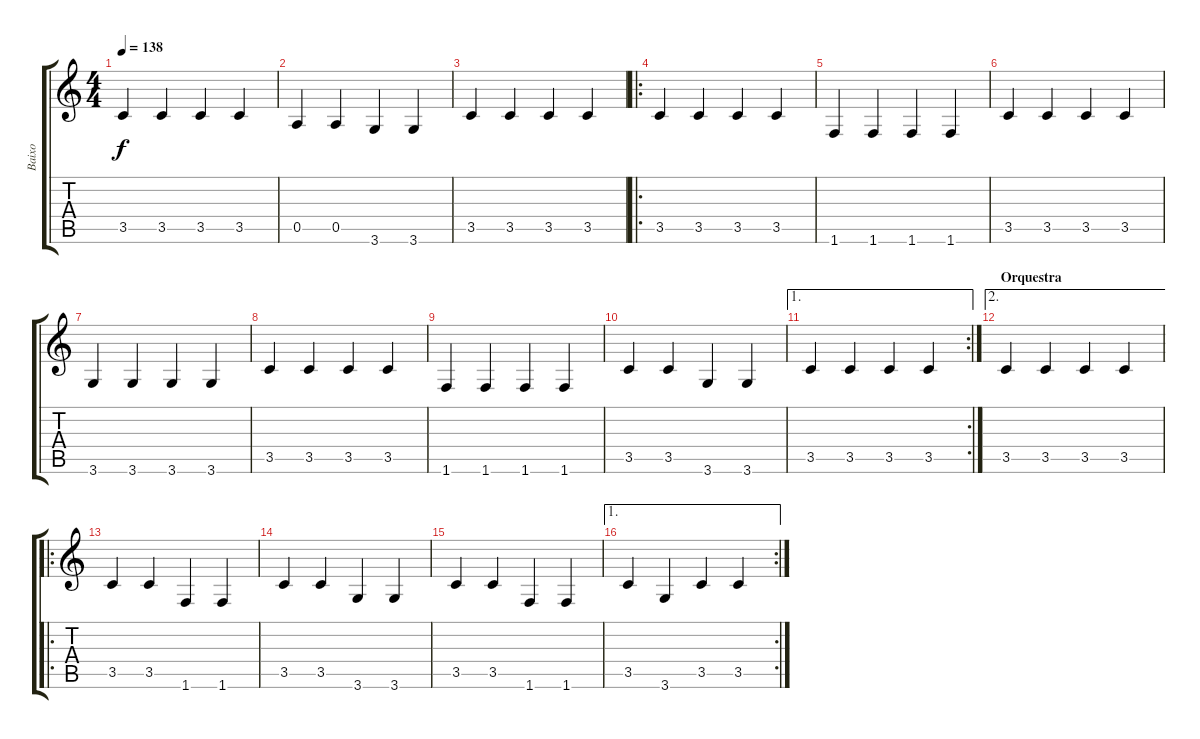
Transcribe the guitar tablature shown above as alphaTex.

\track ("Baixo" "Baixo") {instrument acousticbass}
\staff {score tabs}
\tuning (E4 B3 G3 D3 A2 E2) {hide}
\ts (4 4)
\tempo 138
\clef g2
\ks c
3.5.4{dy f} 3.5.4 3.5.4 3.5.4 |
0.5.4 0.5.4 3.6.4 3.6.4 |
3.5.4 3.5.4 3.5.4 3.5.4 |
\ro
3.5.4 3.5.4 3.5.4 3.5.4 |
1.6.4 1.6.4 1.6.4 1.6.4 |
3.5.4 3.5.4 3.5.4 3.5.4 |
3.6.4 3.6.4 3.6.4 3.6.4 |
3.5.4 3.5.4 3.5.4 3.5.4 |
1.6.4 1.6.4 1.6.4 1.6.4 |
3.5.4 3.5.4 3.6.4 3.6.4 |
\ae 1
\rc 2
3.5.4 3.5.4 3.5.4 3.5.4 |
\ae 2
\section ("" "Orquestra")
3.5.4 3.5.4 3.5.4 3.5.4 |
\ro
3.5.4 3.5.4 1.6.4 1.6.4 |
3.5.4 3.5.4 3.6.4 3.6.4 |
3.5.4 3.5.4 1.6.4 1.6.4 |
\ae 1
\rc 2
3.5.4 3.6.4 3.5.4 3.5.4
